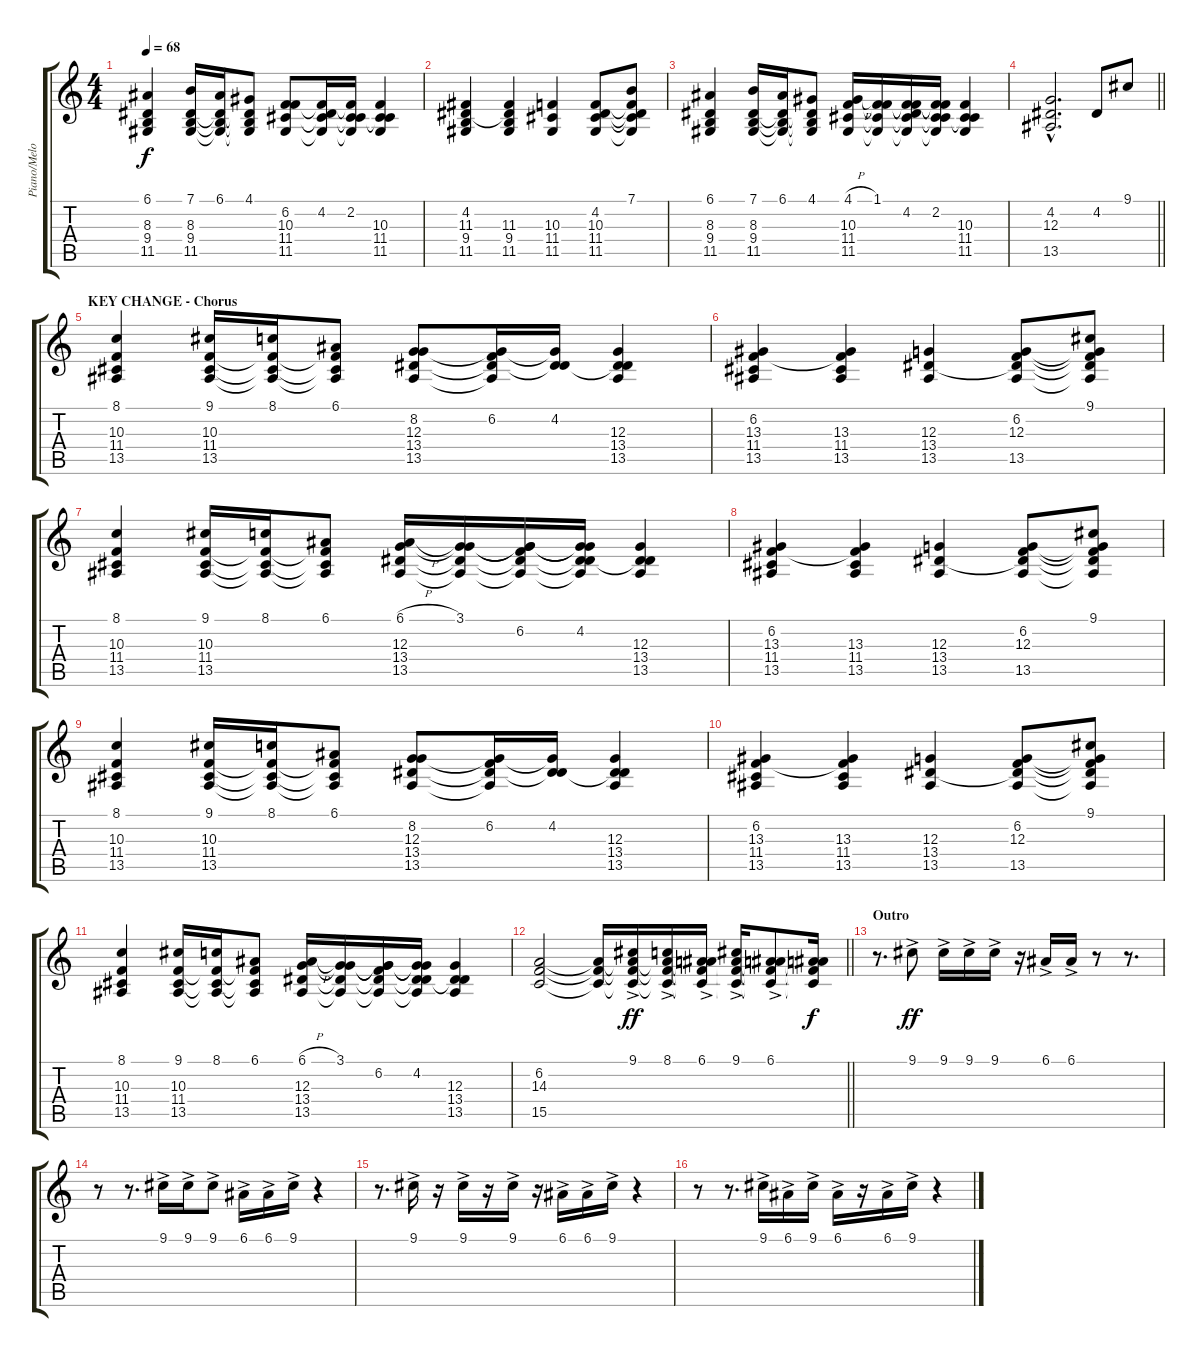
\track ("Piano/Melody" "Piano/Melo") {instrument acousticgrandpiano}
\staff {score tabs}
\tuning (E4 B3 G3 D3 A2 E2) {hide}
\ts (4 4)
\tempo 68
\clef g2
\ks c
(6.1 8.3 9.4 11.5).4{dy f} (7.1 8.3 9.4 11.5).16 (6.1 8.3{t} 9.4{t} 11.5{t}).16 (4.1 8.3{t} 9.4{t} 11.5{t}).8 (6.2 10.3 11.4 11.5).8 (4.2 10.3{t} 11.4{t} 11.5{t}).16 (2.2 10.3{t} 11.4{t} 11.5{t}).16 (2.2{t} 10.3 11.4 11.5).4 |
(4.2 11.3 9.4 11.5).4 (4.2{t} 11.3 9.4 11.5).4 (10.3 11.4 11.5).4 (4.2 10.3 11.4 11.5).8 (7.1 4.2{t} 10.3{t} 11.4{t} 11.5{t}).8 |
(6.1 8.3 9.4 11.5).4 (7.1 8.3 9.4 11.5).16 (6.1 8.3{t} 9.4{t} 11.5{t}).16 (4.1 8.3{t} 9.4{t} 11.5{t}).8 (4.1{h} 10.3 11.4 11.5).16 (1.1 10.3{t} 11.4{t} 11.5{t}).16 (1.1{t} 4.2 10.3{t} 11.4{t} 11.5{t}).16 (1.1{t} 2.2 10.3{t} 11.4{t} 11.5{t}).16 (2.2{t} 10.3 11.4 11.5).4 |
\barLineRight lightlight
(4.2{hac} 12.3{hac} 13.5{hac}).2{d} 4.2.8 9.1.8 |
\section ("" "KEY CHANGE - Chorus")
(8.1 10.3 11.4 13.5).4 (9.1 10.3 11.4 13.5).16 (8.1 10.3{t} 11.4{t} 13.5{t}).16 (6.1 10.3{t} 11.4{t} 13.5{t}).8 (8.2 12.3 13.4 13.5).8 (6.2 12.3{t} 13.4{t} 13.5{t}).16 (4.2 12.3{t} 13.4{t}).16 (4.2{t} 12.3 13.4 13.5).4 |
(6.2 13.3 11.4 13.5).4 (6.2{t} 13.3 11.4 13.5).4 (12.3 13.4 13.5).4 (6.2 12.3 13.4{t} 13.5).8 (9.1 6.2{t} 12.3{t} 13.4{t} 13.5{t}).8 |
(8.1 10.3 11.4 13.5).4 (9.1 10.3 11.4 13.5).16 (8.1 10.3{t} 11.4{t} 13.5{t}).16 (6.1 10.3{t} 11.4{t} 13.5{t}).8 (6.1{h} 12.3 13.4 13.5).16 (3.1 12.3{t} 13.4{t} 13.5{t}).16 (3.1{t} 6.2 12.3{t} 13.4{t} 13.5{t}).16 (3.1{t} 4.2 12.3{t} 13.4{t} 13.5{t}).16 (4.2{t} 12.3 13.4 13.5).4 |
(6.2 13.3 11.4 13.5).4 (6.2{t} 13.3 11.4 13.5).4 (12.3 13.4 13.5).4 (6.2 12.3 13.4{t} 13.5).8 (9.1 6.2{t} 12.3{t} 13.4{t} 13.5{t}).8 |
(8.1 10.3 11.4 13.5).4 (9.1 10.3 11.4 13.5).16 (8.1 10.3{t} 11.4{t} 13.5{t}).16 (6.1 10.3{t} 11.4{t} 13.5{t}).8 (8.2 12.3 13.4 13.5).8 (6.2 12.3{t} 13.4{t} 13.5{t}).16 (4.2 12.3{t} 13.4{t}).16 (4.2{t} 12.3 13.4 13.5).4 |
(6.2 13.3 11.4 13.5).4 (6.2{t} 13.3 11.4 13.5).4 (12.3 13.4 13.5).4 (6.2 12.3 13.4{t} 13.5).8 (9.1 6.2{t} 12.3{t} 13.4{t} 13.5{t}).8 |
(8.1 10.3 11.4 13.5).4 (9.1 10.3 11.4 13.5).16 (8.1 10.3{t} 11.4{t} 13.5{t}).16 (6.1 10.3{t} 11.4{t} 13.5{t}).8 (6.1{h} 12.3 13.4 13.5).16 (3.1 12.3{t} 13.4{t} 13.5{t}).16 (3.1{t} 6.2 12.3{t} 13.4{t} 13.5{t}).16 (3.1{t} 4.2 12.3{t} 13.4{t} 13.5{t}).16 (4.2{t} 12.3 13.4 13.5).4 |
\barLineRight lightlight
(6.2 14.3 15.5).2 (6.2{t} 14.3{t} 15.5{t}).16 (9.1{ac} 6.2{t} 14.3{t} 15.5{t}).16{dy ff} (8.1{ac} 6.2{t} 14.3{t} 15.5{t}).16 (6.1{ac} 6.2{t} 14.3{t} 15.5{t}).16 (9.1{ac} 6.2{t} 14.3{t} 15.5{t}).16 (6.1{ac} 6.2{t} 14.3{t} 15.5{t}).8 (6.1{t} 6.2{t} 14.3{t} 15.5{t}).16{dy f} |
\section ("" "Outro")
r.8{d} 9.1{ac}.8{dy ff} 9.1{ac}.16 9.1{ac}.16 9.1{ac}.16 r.16 6.1{ac}.16 6.1{ac}.16 r.8 r.8{d} |
r.8 r.8{d} 9.1{ac}.16 9.1{ac}.16 9.1{ac}.8 6.1{ac}.16 6.1{ac}.16 9.1{ac}.16 r.4 |
r.8{d} 9.1{ac}.16 r.16 9.1{ac}.16 r.16 9.1{ac}.16 r.16 6.1{ac}.16 6.1{ac}.16 9.1{ac}.16 r.4 |
r.8 r.8{d} 9.1{ac}.16 6.1{ac}.16 9.1{ac}.16 6.1{ac}.16 r.16 6.1{ac}.16 9.1{ac}.16 r.4
